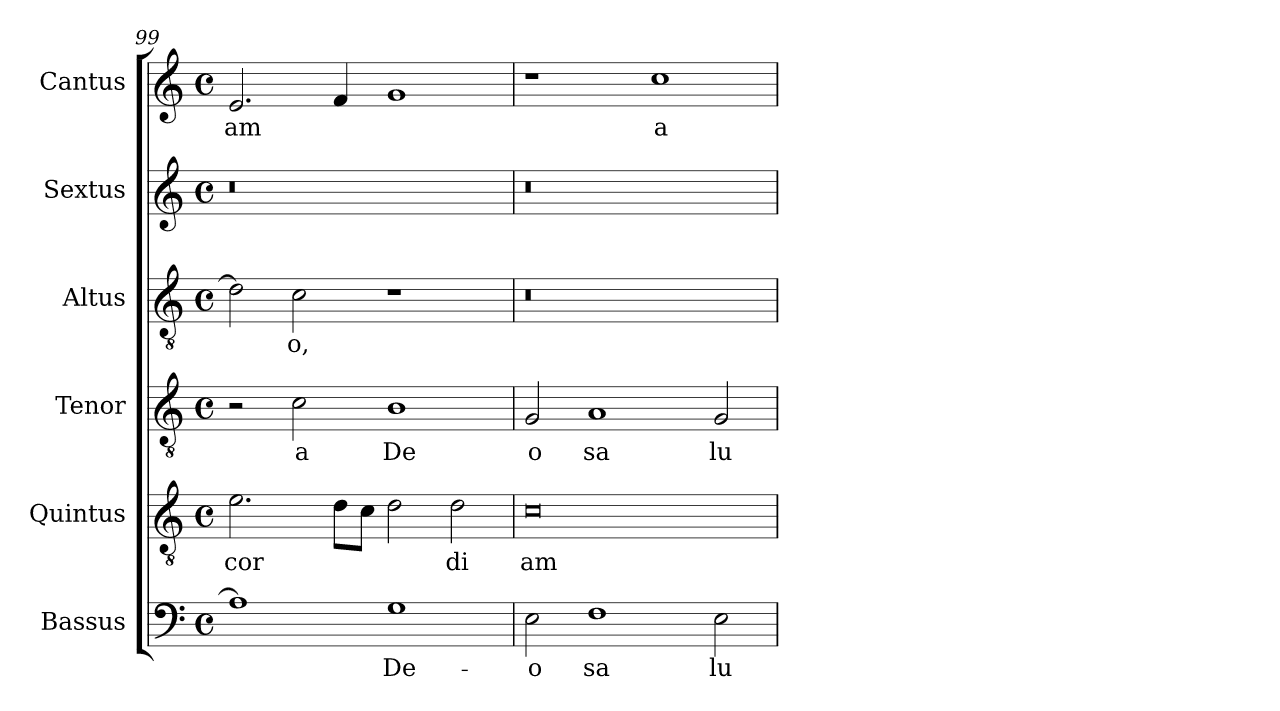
**kern	**text	**kern	**text	**kern	**text	**kern	**text	**kern	**kern	**text
*part6	*part6	*part5	*part5	*part4	*part4	*part3	*part3	*part2	*part1	*part1
*staff6	*staff6	*staff5	*staff5	*staff4	*staff4	*staff3	*staff3	*staff2	*staff1	*staff1
*I"Bassus	*	*I"Quintus	*	*I"Tenor	*	*I"Altus	*	*I"Sextus	*I"Cantus	*
*clefF4	*	*clefGv2	*	*clefGv2	*	*clefGv2	*	*clefG2	*clefG2	*
*k[]	*	*	*	*	*	*	*	*	*	*
*C:	*	*	*	*	*	*	*	*	*	*
*M4/4	*	*M4/4	*	*M4/4	*	*M4/4	*	*M4/4	*M4/4	*
*met(c)	*	*met(c)	*	*met(c)	*	*met(c)	*	*met(c)	*met(c)	*
=99	=99	=99	=99	=99	=99	=99	=99	=99	=99	=99
!	!	!	!LO:LY:b	!	!	!	!	!	!	!LO:LY:b
1A]	.	2.e\	cor	2r	.	2d\]	.	0r	2.e/	am
!	!	!	!	!	!LO:LY:b:cj	!	!LO:LY:b:cj	!	!	!
.	.	.	.	2c\	a	2c\	o,	.	.	.
.	.	8d\L	.	.	.	.	.	.	4f/	.
.	.	8c\J	.	.	.	.	.	.	.	.
!	!LO:LY:b:cj	!	!	!	!LO:LY:b:cj	!	!	!	!	!
1G	De-	2d\	.	1B	De	1r	.	.	1g	.
!	!	!	!LO:LY:b:cj	!	!	!	!	!	!	!
.	.	2d\	di	.	.	.	.	.	.	.
!!LO:LB:g=z
=100	=100	=100	=100	=100	=100	=100	=100	=100	=100	=100
!	!LO:LY:b:cj	!	!LO:LY:b:cj	!	!LO:LY:b:cj	!	!	!	!	!
2E\	-o	0c	am	2G/	o	0r	.	0r	1r	.
!	!LO:LY:b:cj	!	!	!	!LO:LY:b:cj	!	!	!	!	!
1F	sa	.	.	1A	sa	.	.	.	.	.
!	!	!	!	!	!	!	!	!	!	!LO:LY:b:cj
.	.	.	.	.	.	.	.	.	1cc	a
!	!LO:LY:b:cj	!	!	!	!LO:LY:b:cj	!	!	!	!	!
2E\	lu	.	.	2G/	lu	.	.	.	.	.
=	=	=	=	=	=	=	=	=	=	=
*-	*-	*-	*-	*-	*-	*-	*-	*-	*-	*-
